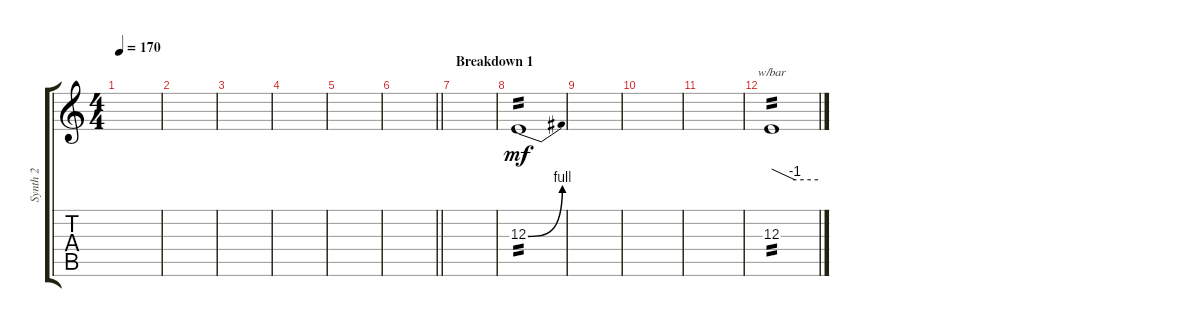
\track ("Synth 2" "Synth 2") {instrument lead2sawtooth}
\staff {score tabs}
\tuning (Db4 Ab3 E3 B2 Gb2 B1) {hide}
\ts (4 4)
\tempo 170
\clef g2
\ks c
|
|
|
|
|
\barLineRight lightlight
|
\section ("" "Breakdown 1")
|
12.3{be (bend 0 0 60 4)}.1{tp 2 dy mf volume 14} |
|
|
|
12.3.1{tbe (custom default 0 0 30 -4 60 -4) tp 2 volume 12}
